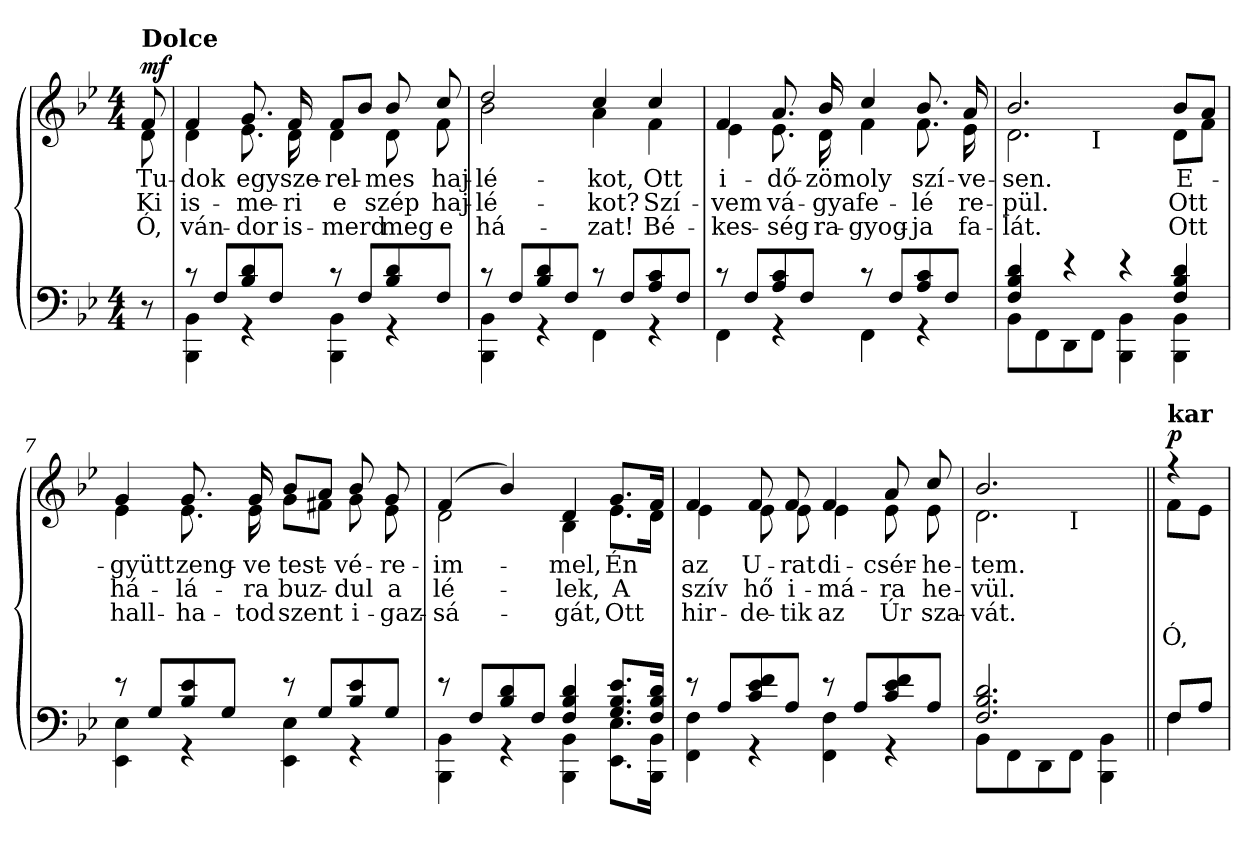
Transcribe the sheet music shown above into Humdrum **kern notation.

**kern	**kern	**text	**text	**text	**text	**dynam
*part2	*part1	*part1	*part1	*part1	*part1	*part1
*staff2	*staff1	*staff1	*staff1	*staff1	*staff1	*staff1
*clefF4	*clefG2	*	*	*	*	*
*k[b-e-]	*k[b-e-]	*	*	*	*	*
*B-:	*B-:	*	*	*	*	*
*M4/4	*M4/4	*	*	*	*	*
=1	=1	=1	=1	=1	=1	=1
*	*^	*	*	*	*	*
!	!LO:TX:a:B:t=Dolce	!	!	!	!	!	!
!	!	!	!LO:LY:b	!LO:LY:b	!LO:LY:b	!	!LO:DY:b
8r	8f/	8d\	Tu-	Ki	Ó,	.	mf
=2	=2	=2	=2	=2	=2	=2	=2
*^	*	*	*	*	*	*	*
!	!	!	!	!LO:LY:b	!LO:LY:b	!LO:LY:b	!	!
8rB	4BBB-\ 4BB-\	4f/	4d\	-dok	is-	ván-	.	.
8F/L	.	.	.	.	.	.	.	.
!	!	!	!	!LO:LY:b	!LO:LY:b	!LO:LY:b	!	!
8B-/ 8d/	4rFF	8.g/	8.e-\	egy	-me-	-dor	.	.
8F/J	.	.	.	.	.	.	.	.
!	!	!	!	!LO:LY:b	!LO:LY:b	!LO:LY:b	!	!
.	.	16f/	16d\	sze-	-ri	is-	.	.
!	!	!	!	!LO:LY:b	!LO:LY:b	!LO:LY:b	!	!
8rB	4BBB-\ 4BB-\	8f/L	4d\	-rel-	e	-merd	.	.
8F/L	.	8b-/J	.	.	.	.	.	.
!	!	!	!	!LO:LY:b	!LO:LY:b	!LO:LY:b	!	!
8B-/ 8d/	4rFF	8b-/	8d\	-mes	szép	meg	.	.
!	!	!	!	!LO:LY:b	!LO:LY:b	!LO:LY:b	!	!
8F/J	.	8cc/	8f\	haj-	haj-	e	.	.
=3	=3	=3	=3	=3	=3	=3	=3	=3
!	!	!	!	!LO:LY:b	!LO:LY:b	!LO:LY:b	!	!
8rB	4BBB-\ 4BB-\	2dd/	2b-\	-lé-	-lé-	há-	.	.
8F/L	.	.	.	.	.	.	.	.
8B-/ 8d/	4rFF	.	.	.	.	.	.	.
8F/J	.	.	.	.	.	.	.	.
!	!	!	!	!LO:LY:b	!LO:LY:b	!LO:LY:b	!	!
8rB	4FF\	4cc/	4a\	-kot,	-kot?	-zat!	.	.
8F/L	.	.	.	.	.	.	.	.
!	!	!	!	!LO:LY:b	!LO:LY:b	!LO:LY:b	!	!
8A/ 8c/	4rFF	4cc/	4f\	Ott	Szí-	Bé-	.	.
8F/J	.	.	.	.	.	.	.	.
=4	=4	=4	=4	=4	=4	=4	=4	=4
!	!	!	!	!LO:LY:b	!LO:LY:b	!LO:LY:b	!	!
8rB	4FF\	4f/	4e-\	i-	-vem	-kes-	.	.
8F/L	.	.	.	.	.	.	.	.
!	!	!	!	!LO:LY:b	!LO:LY:b	!LO:LY:b	!	!
8A/ 8c/	4rFF	8.a/	8.e-\	-dő-	vá-	-ség	.	.
8F/J	.	.	.	.	.	.	.	.
!	!	!	!	!LO:LY:b	!LO:LY:b	!LO:LY:b	!	!
.	.	16b-/	16d\	-zöm	-gya	ra-	.	.
!	!	!	!	!LO:LY:b	!LO:LY:b	!LO:LY:b	!	!
8rB	4FF\	4cc/	4f\	oly	fe-	-gyog-	.	.
8F/L	.	.	.	.	.	.	.	.
!	!	!	!	!LO:LY:b	!LO:LY:b	!LO:LY:b	!	!
8A/ 8c/	4rFF	8.b-/	8.f\	szí-	-lé	-ja	.	.
8F/J	.	.	.	.	.	.	.	.
!	!	!	!	!LO:LY:b	!LO:LY:b	!LO:LY:b	!	!
.	.	16a/	16e-\	-ve-	re-	fa-	.	.
=5	=5	=5	=5	=5	=5	=5	=5	=5
!	!	!	!	!LO:LY:b	!LO:LY:b	!LO:LY:b	!	!
*	*	*	*^	*	*	*	*	*
4F/ 4B-/ 4d/	8BB-\L	2.b-/	2.d\	4.ryy	-sen.	-pül.	-lát.	.	.
.	8FF\	.	.	.	.	.	.	.	.
4rd	8DD\	.	.	.	.	.	.	.	.
!	!	!	!	!LO:TX:b:t=I	!	!	!	!	!
.	8FF\J	.	.	4.ryy	.	.	.	.	.
4rd	4BBB-\ 4BB-\	.	.	.	.	.	.	.	.
*	*	*	*v	*v	*	*	*	*	*
!!LO:LB:g=z
=6-	=6-	=6-	=6-	=6-	=6-	=6-	=6-	=6-
*	*	*	*^	*	*	*	*	*
!	!	!	!	!	!LO:LY:b	!LO:LY:b	!LO:LY:b	!	!
*	*	*	*v	*v	*	*	*	*	*
4F/ 4B-/ 4d/	4BBB-\ 4BB-\	8b-/L	8d\L	E-	Ott	Ott	.	.
.	.	8a/J	8f\J	.	.	.	.	.
=7	=7	=7	=7	=7	=7	=7	=7	=7
!	!	!	!	!LO:LY:b	!LO:LY:b	!LO:LY:b	!	!
8rd	4EE-\ 4E-\	4g/	4e-\	-gyütt	há-	hall-	.	.
8G/L	.	.	.	.	.	.	.	.
!	!	!	!	!LO:LY:b	!LO:LY:b	!LO:LY:b	!	!
8B-/ 8e-/	4rFF	8.g/	8.e-\	zeng-	-lá-	-ha-	.	.
8G/J	.	.	.	.	.	.	.	.
!	!	!	!	!LO:LY:b	!LO:LY:b	!LO:LY:b	!	!
.	.	16g/	16e-\	-ve	-ra	-tod	.	.
!	!	!	!	!LO:LY:b	!LO:LY:b	!LO:LY:b	!	!
8rd	4EE-\ 4E-\	8b-/L	8g\L	test-	buz-	szent	.	.
8G/L	.	8a/J	8f#X\J	.	.	.	.	.
!	!	!	!	!LO:LY:b	!LO:LY:b	!LO:LY:b	!	!
8B-/ 8e-/	4rFF	8b-/	8g\	-vé-	-dul	i-	.	.
!	!	!	!	!LO:LY:b	!LO:LY:b	!LO:LY:b	!	!
8G/J	.	8g/	8e-\	-re-	a	-gaz-	.	.
=8	=8	=8	=8	=8	=8	=8	=8	=8
!	!	!	!	!LO:LY:b	!LO:LY:b	!LO:LY:b	!	!
8rd	4BBB-\ 4BB-\	(>4f/	2d\	-im-	lé-	-sá-	.	.
8F/L	.	.	.	.	.	.	.	.
8B-/ 8d/	4rFF	4b-/)	.	.	.	.	.	.
8F/J	.	.	.	.	.	.	.	.
!	!	!	!	!LO:LY:b	!LO:LY:b	!LO:LY:b	!	!
4F/ 4B-/ 4d/	4BBB-\ 4BB-\	4d/	4B-\	-mel,	-lek,	-gát,	.	.
!	!	!	!	!LO:LY:b	!LO:LY:b	!LO:LY:b	!	!
8.G/ 8.B-/ 8.e-/L	8.EE-\ 8.E-\L	8.g/L	8.e-\L	Én	A	Ott	.	.
16F/ 16B-/ 16d/Jk	16BBB-\ 16BB-\Jk	16f/Jk	16d\Jk	.	.	.	.	.
=9	=9	=9	=9	=9	=9	=9	=9	=9
!	!	!	!	!LO:LY:b	!LO:LY:b	!LO:LY:b	!	!
8rd	4FF\ 4F\	4f/	4e-\	az	szív	hir-	.	.
8A/L	.	.	.	.	.	.	.	.
!	!	!	!	!LO:LY:b	!LO:LY:b	!LO:LY:b	!	!
8c/ 8e-/ 8f/	4rFF	8f/	8e-\	U-	hő	-de-	.	.
!	!	!	!	!LO:LY:b	!LO:LY:b	!LO:LY:b	!	!
8A/J	.	8f/	8e-\	-rat	i-	-tik	.	.
!	!	!	!	!LO:LY:b	!LO:LY:b	!LO:LY:b	!	!
8rd	4FF\ 4F\	4f/	4e-\	di-	-má-	az	.	.
8A/L	.	.	.	.	.	.	.	.
!	!	!	!	!LO:LY:b	!LO:LY:b	!LO:LY:b	!	!
8c/ 8e-/ 8f/	4rFF	8a/	8e-\	-csér-	-ra	Úr	.	.
!	!	!	!	!LO:LY:b	!LO:LY:b	!LO:LY:b	!	!
8A/J	.	8cc/	8e-\	-he-	he-	sza-	.	.
=10	=10	=10	=10	=10	=10	=10	=10	=10
!	!	!	!	!LO:LY:b	!LO:LY:b	!LO:LY:b	!	!
*	*	*	*^	*	*	*	*	*
2.F/ 2.B-/ 2.d/	8BB-\L	2.b-/	2.d\	4.ryy	-tem.	-vül.	-vát.	.	.
.	8FF\	.	.	.	.	.	.	.	.
.	8DD\	.	.	.	.	.	.	.	.
!	!	!	!	!LO:TX:b:t=I	!	!	!	!	!
.	8FF\J	.	.	4.ryy	.	.	.	.	.
.	4BBB-\ 4BB-\	.	.	.	.	.	.	.	.
*	*	*	*v	*v	*	*	*	*	*
!!LO:PB:g=z
=11||	=11||	=11||	=11||	=11||	=11||	=11||	=11||	=11||
*	*	*	*^	*	*	*	*	*
!	!	!LO:TX:a:B:t=kar	!	!	!	!	!	!	!
!	!	!	!	!	!	!	!	!LO:LY:b	!LO:DY:b
*	*	*	*v	*v	*	*	*	*	*
8F/L	4F\	4ree	8f\L	.	.	.	Ó,	p
8A/J	.	.	8e-\J	.	.	.	.	.
*v	*v	*	*	*	*	*	*	*
*	*v	*v	*	*	*	*	*
=	=	=	=	=	=	=
*-	*-	*-	*-	*-	*-	*-
